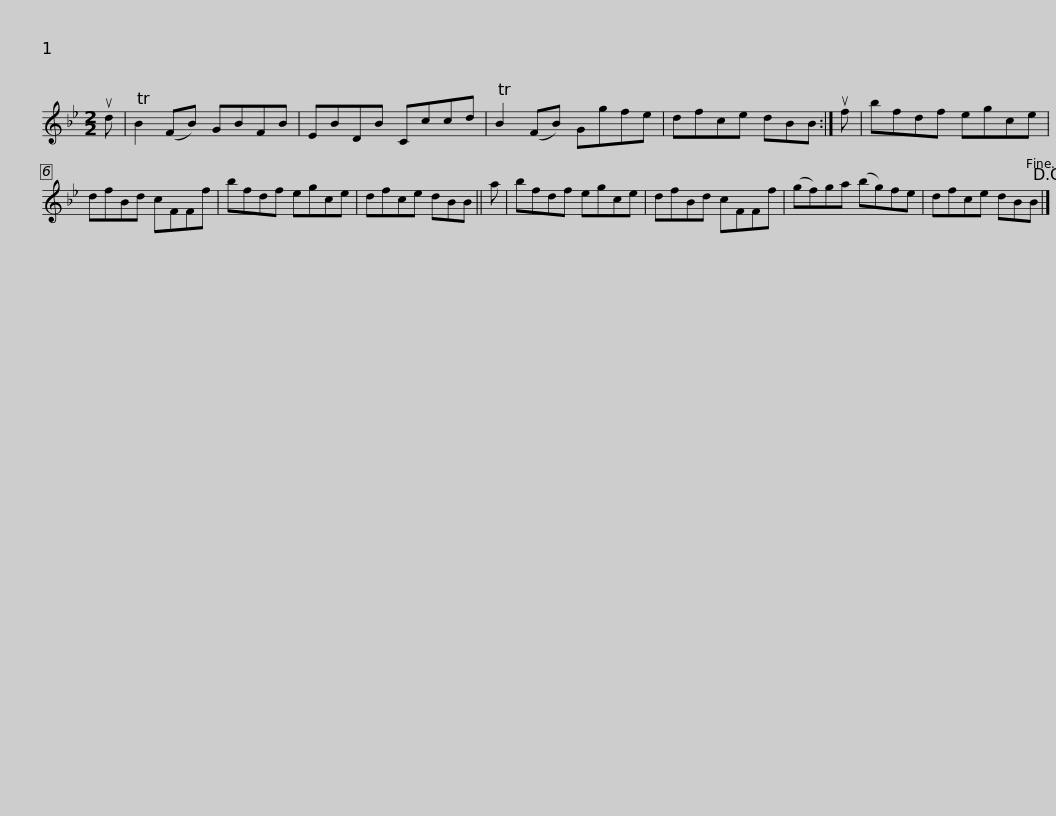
X:1
L:1/8
M:2/2
I:linebreak $
K:Bb
V:1 treble
V:1
 ud | TB2 (FB) GBFB | EBDB Cccd | TB2 (FB) Ggfe | dfce dBB :| %5
 uf | bfdf egce |$ dfBd cFFf | bfdf egce | dfce dBB || %10
 a | bfdf egce | dfBd cFFf |$ (gf)ga (bg)fe | dfce dBB!D.C.! |] %15
